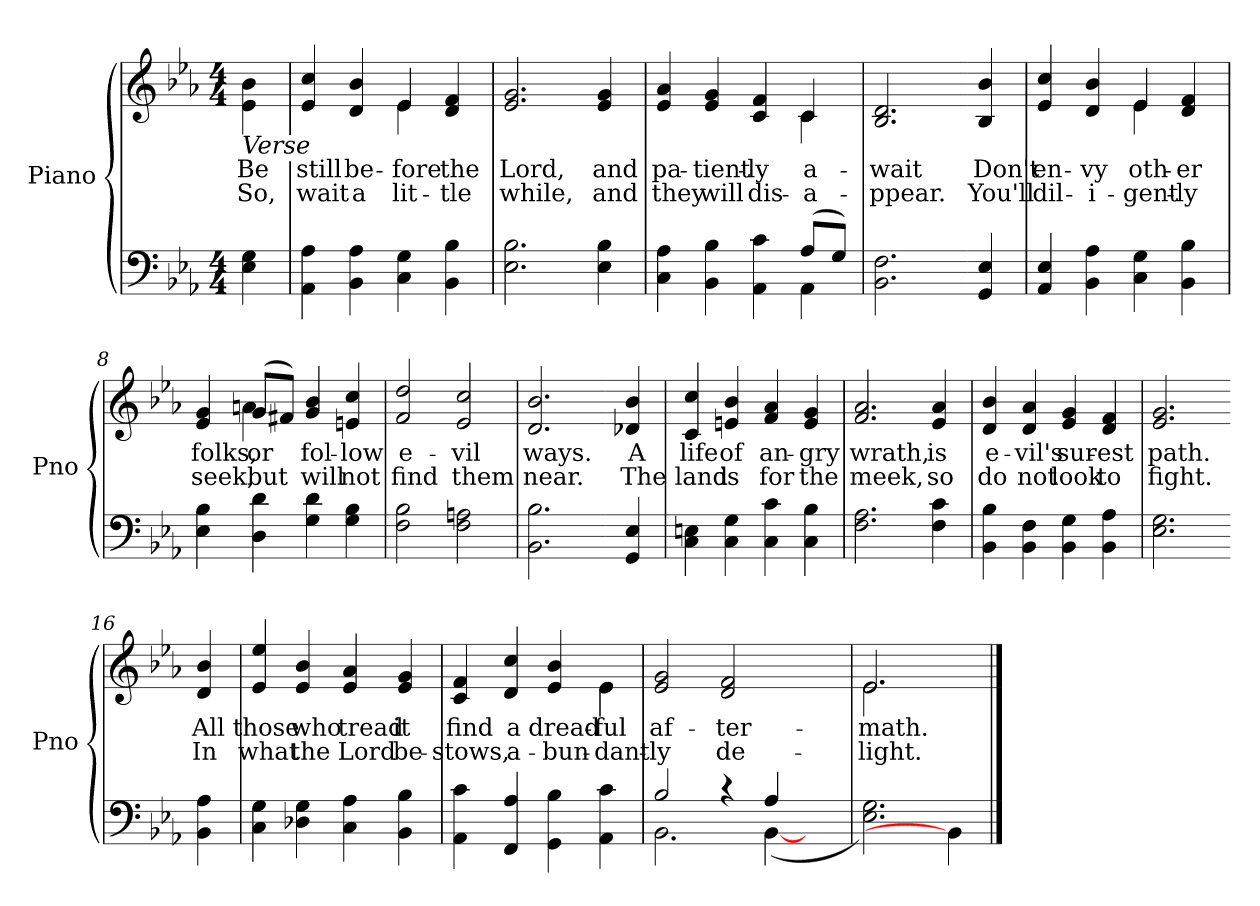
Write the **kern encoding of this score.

**kern	**kern	**text	**text
*part2	*part1	*part1	*part1
*staff2	*staff1	*staff1	*staff1
*I"Piano	*I"Piano	*	*
*I'Pno	*I'Pno	*	*
*clefF4	*clefG2	*	*
*k[b-e-a-]	*k[b-e-a-]	*	*
*M4/4	*M4/4	*	*
=1	=1	=1	=1
!	!LO:TX:b:i:t=Verse	!	!
!	!	!LO:LY:b	!LO:LY:b
4E-\ 4G\	4e-\ 4b-\	Be	So,
=2	=2	=2	=2
!	!	!LO:LY:b	!LO:LY:b
*	*^	*	*
4AA-\ 4A-\	4e-/ 4cc/	2ryy	still	wait
!	!	!	!LO:LY:b	!LO:LY:b
4BB-\ 4A-\	4d/ 4b-/	.	be-	a
!	!	!	!LO:LY:b	!LO:LY:b
4C\ 4G\	4e-/	4e-\	-fore	lit-
!	!	!	!LO:LY:b	!LO:LY:b
4BB-\ 4B-\	4d/ 4f/	4ryy	the	-tle
=3	=3	=3	=3	=3
!	!	!	!LO:LY:b	!LO:LY:b
*	*v	*v	*	*
2.E-\ 2.B-\	2.e-/ 2.g/	Lord,	while,
!	!	!LO:LY:b	!LO:LY:b
4E-\ 4B-\	4e-/ 4g/	and	and
=4	=4	=4	=4
*^	*	*	*
!	!	!	!LO:LY:b	!LO:LY:b
*	*	*^	*	*
4C\ 4A-\	2.ryy	4e-/ 4a-/	2.ryy	pa-	they
!	!	!	!	!LO:LY:b	!LO:LY:b
4BB-\ 4B-\	.	4e-/ 4g/	.	-tient-	will
!	!	!	!	!LO:LY:b	!LO:LY:b
4AA-\ 4c\	.	4c/ 4f/	.	-ly	dis-
!	!	!	!	!LO:LY:b	!LO:LY:b
(8A-/L	4AA-\	4c/	4c\	a-	-a-
8G/J)	.	.	.	.	.
*v	*v	*	*	*	*
*	*v	*v	*	*
=5	=5	=5	=5
!	!	!LO:LY:b	!LO:LY:b
2.BB-\ 2.F\	2.B-/ 2.d/	-wait	-ppear.
!!LO:LB:g=z
=6-	=6-	=6-	=6-
!	!	!LO:LY:b	!LO:LY:b
4GG/ 4E-/	4B-/ 4b-/	Don't	You'll
=7	=7	=7	=7
!	!	!LO:LY:b	!LO:LY:b
*	*^	*	*
4AA-/ 4E-/	4e-/ 4cc/	2ryy	en-	dil-
!	!	!	!LO:LY:b	!LO:LY:b
4BB-\ 4A-\	4d/ 4b-/	.	-vy	-i-
!	!	!	!LO:LY:b	!LO:LY:b
4C\ 4G\	4e-/	4e-\	oth-	-gent-
!	!	!	!LO:LY:b	!LO:LY:b
4BB-\ 4B-\	4d/ 4f/	4ryy	-er	-ly
=8	=8	=8	=8	=8
!	!	!	!LO:LY:b	!LO:LY:b
4E-\ 4B-\	4e-/ 4g/	4ryy	folks,	seek,
!	!	!	!LO:LY:b	!LO:LY:b
4D\ 4d\	(8g/L	4an\	or	but
.	8f#X/J)	.	.	.
!	!	!	!LO:LY:b	!LO:LY:b
4G\ 4d\	4g/ 4b-/	2ryy	fol-	will
!	!	!	!LO:LY:b	!LO:LY:b
4G\ 4B-\	4en/ 4cc/	.	-low	not
*	*v	*v	*	*
=9	=9	=9	=9
!	!	!LO:LY:b	!LO:LY:b
2F\ 2B-\	2f/ 2dd/	e-	find
!	!	!LO:LY:b	!LO:LY:b
2F\ 2An\	2e-/ 2cc/	-vil	them
=10	=10	=10	=10
!	!	!LO:LY:b	!LO:LY:b
2.BB-\ 2.B-\	2.d/ 2.b-/	ways.	near.
!!LO:LB:g=z
=11-	=11-	=11-	=11-
!	!	!LO:LY:b	!LO:LY:b
4GG/ 4E-/	4d-X/ 4b-/	A	The
=12	=12	=12	=12
!	!	!LO:LY:b	!LO:LY:b
4C\ 4En\	4c/ 4cc/	life	land
!	!	!LO:LY:b	!LO:LY:b
4C\ 4G\	4en/ 4b-/	of	is
!	!	!LO:LY:b	!LO:LY:b
4C\ 4c\	4f/ 4a-/	an-	for
!	!	!LO:LY:b	!LO:LY:b
4C\ 4B-\	4e/ 4g/	-gry	the
=13	=13	=13	=13
!	!	!LO:LY:b	!LO:LY:b
2.F\ 2.A-\	2.f/ 2.a-/	wrath,	meek,
!	!	!LO:LY:b	!LO:LY:b
4F\ 4c\	4e-/ 4a-/	is	so
=14	=14	=14	=14
!	!	!LO:LY:b	!LO:LY:b
4BB-\ 4B-\	4d/ 4b-/	e-	do
!	!	!LO:LY:b	!LO:LY:b
4BB-\ 4F\	4d/ 4a-/	-vil's	not
!	!	!LO:LY:b	!LO:LY:b
4BB-\ 4G\	4e-/ 4g/	sur-	look
!	!	!LO:LY:b	!LO:LY:b
4BB-\ 4A-\	4d/ 4f/	-est	to
=15	=15	=15	=15
!	!	!LO:LY:b	!LO:LY:b
2.E-\ 2.G\	2.e-/ 2.g/	path.	fight.
!!LO:LB:g=z
=16-	=16-	=16-	=16-
!	!	!LO:LY:b	!LO:LY:b
4BB-\ 4A-\	4d/ 4b-/	All	In
=17	=17	=17	=17
!	!	!LO:LY:b	!LO:LY:b
4C\ 4G\	4e-/ 4ee-/	those	what
!	!	!LO:LY:b	!LO:LY:b
4D-X\ 4G\	4e-/ 4b-/	who	the
!	!	!LO:LY:b	!LO:LY:b
4C\ 4A-\	4e-/ 4a-/	tread	Lord
!	!	!LO:LY:b	!LO:LY:b
4BB-\ 4B-\	4e-/ 4g/	it	be-
=18	=18	=18	=18
!	!	!LO:LY:b	!LO:LY:b
*	*^	*	*
4AA-\ 4c\	4c/ 4f/	2.ryy	find	-stows,
!	!	!	!LO:LY:b	!LO:LY:b
4FF/ 4A-/	4d/ 4cc/	.	a	a-
!	!	!	!LO:LY:b	!LO:LY:b
4GG\ 4B-\	4e-/ 4b-/	.	dread-	-bun-
!	!	!	!LO:LY:b	!LO:LY:b
4AA-\ 4c\	4e-\	4e-\	-ful	-dant-
=19	=19	=19	=19	=19
*^	*	*	*	*
!	!	!	!	!LO:LY:b	!LO:LY:b
*	*	*v	*v	*	*
2B-/	2.BB-\	2e-/ 2g/	af-	-ly
!	!	!	!LO:LY:b	!LO:LY:b
4r	.	2d/ 2f/	-ter-	de-
4A-/	([4BB-\	.	.	.
4ryy	4ryy	4ryy	.	.
=20	=20	=20	=20	=20
!	!	!	!LO:LY:b	!LO:LY:b
*v	*v	*^	*	*
2.E-\ 2.G\)	2.e-/	2.e-\	-math.	-light.
4BB-\]	4ryy	4ryy	.	.
*	*v	*v	*	*
==	==	==	==
*-	*-	*-	*-
